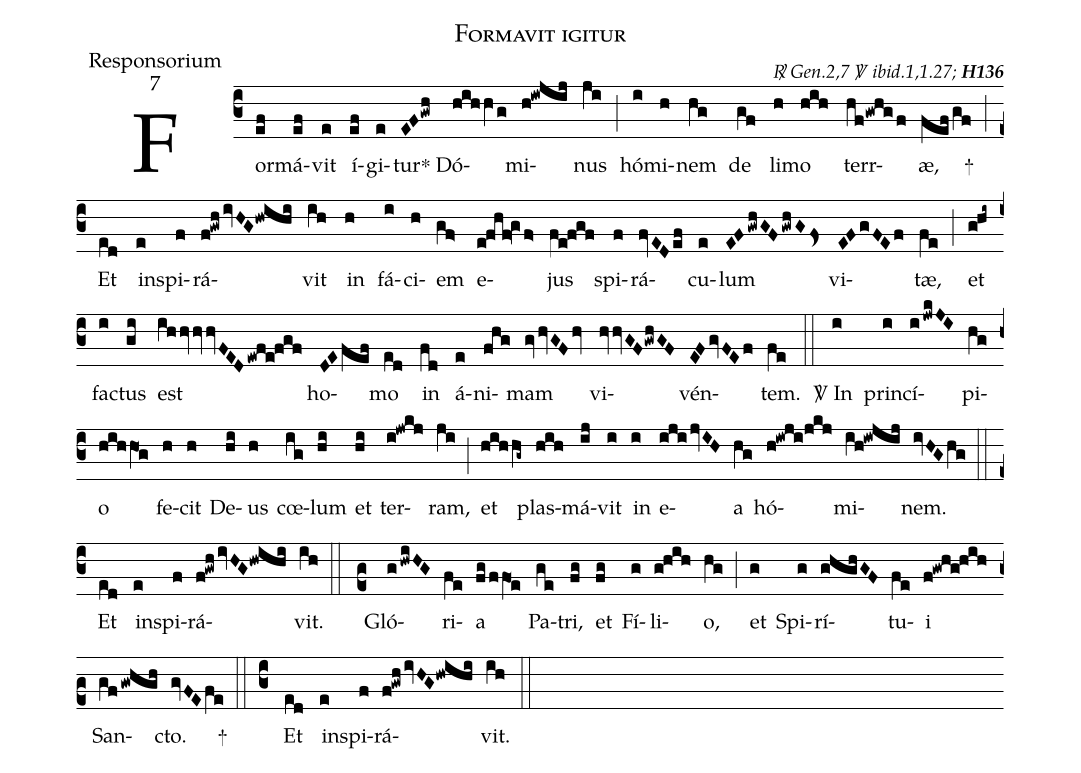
name:Formavit igitur;
office-part:Responsorium;
mode:7;
commentary:{\itshape\mdseries \Rbar\ Gen.2,7 \Vbar\ ibid.1,1.27;\/} {\bfseries H136};
%%
(c3)  For(ef)má(ef)vit(e) í(ef)gi(e)tur(EF/0gwh)<sp>*</sp> Dó(hihhVg)mi(h!iwjij)nus(ji) (;)
hó(i)mi(h)nem(hg) de(gf) li(h)mo(hih) terr(hf/0gwhgf)æ,(fefgf) <sp>+</sp>(;)
Et(ed) in(e)spi(f)rá(f!gwhivHG/0hwihi)vit(ih) in(h) fá(i)ci(h)em(gf>) e(e@fhf@gVf>)jus(fe@fgf)
spi(f)rá(fvEDef)cu(e)lum(EFgwhGFgwhGFs>) vi(EFgFEf)tæ,(fe) (;)
et(ghi~) fac(i)tus(gi) est(ihhvvvFEDewfe@fgf) ho(DEfef)mo(ed) in(fd) á(e)ni(fhg)mam(gvhvGFhv) vi(hvvGF/0gwhGF)vén(EFgvFEf)tem.(fe) (::)
<sp>V/</sp> In(i) prin(i)cí(ijwkJI)pi(hg)o(hihhO1g) fe(h)cit(h) De(hi)us(h) cœ(ig)lum(hi) et(hi) ter(i!jwkj)ram,(ji) (;)
et(hihhg~) plas(hih)má(ij)vit(i) in(i) e(ijijvIH)a(hg) hó(h!iwji/0jkj)mi(ih!iwjij)nem.(ivHGhg) (::)
Et(ed) in(e)spi(f)rá(f!gwhivHG/0hwihi)vit.(ih) (::)
%Key change
(c2) Gló(ghwiHG)ri(fe)a(fg/ffO1e) Pa(ge)tri,(fg) et(fg) Fí(g)li(g@hih)o,(hg) (;)
et(g) Spi(g)rí(ghghGF)tu(fe)i(f!gwhg!hih) San(gfgwhgh)cto.(gvFEfe)
<sp>+</sp> (::)
(c3) Et(ed) in(e)spi(f)rá(f!gwhivHG/0hwihi)vit.(ih) (::)
